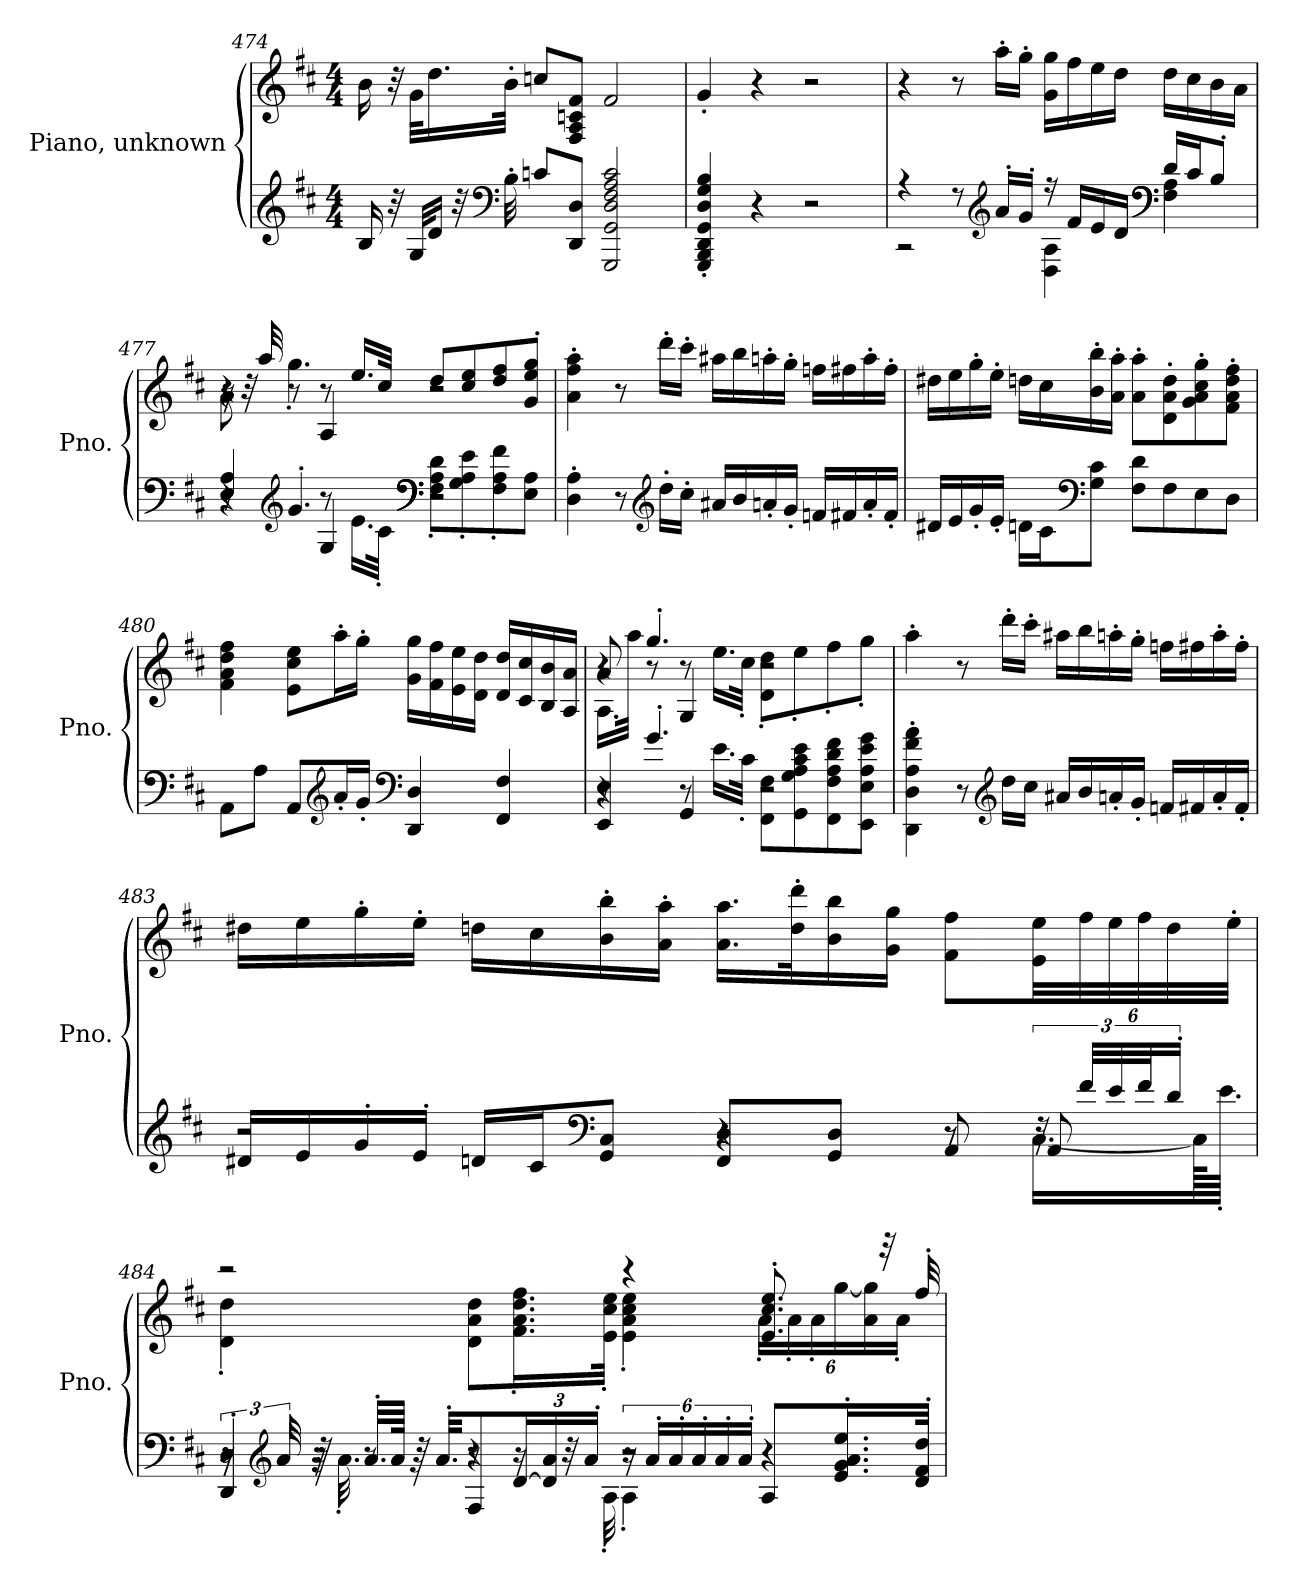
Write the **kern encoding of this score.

**kern	**kern
*part1	*part1
*staff2	*staff1
*I"Piano, unknown	*
*I'Pno.	*
*clefG2	*clefG2
*k[f#c#]	*k[f#c#]
*M4/4	*M4/4
=474	=474
16B/	16b\
32r	32r
32G/KLL	32g\KLL
16d/JJ	16.dd\
32r	.
*clefF4	*
32B'\	32b'\JJk
8cn/L	8ccn/L
8DD/ 8D/J	8F#/ 8A/ 8cn/ 8f#/J
2GGG/ 2GG/ 2D/ 2F#/ 2A/ 2c/	2f#/
!!LO:LB:g=z
=475	=475
4GGG/' 4BBB/' 4DD/' 4GG/' 4D/' 4G/' 4B/'	4g'/
4r	4r
2r	2r
=476	=476
*^	*
4r	2r	4r
8r	.	8r
*clefG2	*	*
16a'/LL	.	16aa'\LL
16g'/JJ	.	16gg'\JJ
16r	4D\ 4A\	16g\ 16gg\LL
16f#/LL	.	16ff#\
16e/	.	16ee\
16d/JJ	.	16dd\JJ
*clefF4	*	*
16d/LL	4F#\ 4A\	16dd\LL
16c#/J	.	16cc#\
8B'/J	.	16b\
.	.	16a\JJ
=477	=477	=477
*	*^	*^
*	*	*	*	*^
8r	4r	4E/ 4A/	16r	8a\	4r
.	.	.	32r	.	.
.	.	.	32aa/	.	.
*clefG2	*	*	*	*	*
4.g'/	.	.	8r	4.gg'\	.
.	8r	4G/	8r	.	4A/
.	16.e\LL	.	16.ee/LL	.	.
.	32c#'\JJk	.	32cc#/JJk	.	.
*clefF4	*	*	*	*	*
2r	8F#\' 8A\' 8d\'L	2r	8dd/L	2r	2r
.	8G\' 8A\' 8e\'	.	8cc#/ 8ee/	.	.
.	8F#\' 8A\' 8f#\'	.	8dd/ 8ff#/	.	.
.	8E\ 8A\J	.	8g/' 8ee/' 8gg/'J	.	.
*v	*v	*v	*	*	*
*	*v	*v	*v
!!LO:LB:g=z
=478	=478
4D\' 4A\'	4a\' 4ff#\' 4aa\'
8r	8r
*clefG2	*
16dd'\LL	16ddd'\LL
16cc#'\JJ	16ccc#'\JJ
16a#X/LL	16aa#X\LL
16b/	16bb\
16an'/	16aan'\
16g'/JJ	16gg'\JJ
16fn/LL	16ffn\LL
16f#X/	16ff#X\
16a'/	16aa'\
16f#'/JJ	16ff#'\JJ
=479	=479
16d#X/LL	16dd#X\LL
16e/	16ee\
16g'/	16gg'\
16e'/JJ	16ee'\JJ
16dn\LL	16ddn\LL
16c#\J	16cc#\
*clefF4	*
8G\ 8c#\J	16b\' 16bb\'
.	16a\' 16aa\'JJ
8F#\ 8d\L	8a\' 8aa\'L
8F#\	8d\' 8a\' 8dd\'
8E\	8g\' 8a\' 8cc#\' 8gg\'
8D\J	8f#\' 8a\' 8dd\' 8ff#\'J
!!LO:LB:g=z
=480	=480
8AA\L	4f#\ 4a\ 4dd\ 4ff#\
8A\J	.
8AA/L	8e\ 8cc#\ 8ee\L
*clefG2	*
16a'/L	16aa'\L
16g'/JJ	16gg'\JJ
*clefF4	*
4DD/ 4D/	16g\ 16gg\LL
.	16f#\ 16ff#\
.	16e\ 16ee\
.	16d\ 16dd\JJ
4FF#/ 4F#/	16d/ 16dd/LL
.	16c#/ 16cc#/
.	16B/ 16b/
.	16A/ 16a/JJ
=481	=481
*^	*^
*	*^	*	*^
8r	4r	4EE/ 4E/	8a/	16.A\LL	4r
.	.	.	.	32aa\JJk	.
4.g'/	.	.	4.gg'/	8r	.
.	8r	4GG/	.	8r	4G/
.	16.e\LL	.	.	16.ee\LL	.
.	32c#'\JJk	.	.	32cc#'\JJk	.
2r	8FF#\ 8F#\L	2r	2r	8d\' 8dd\'L	2r
.	8GG\ 8G\ 8A\ 8c#\ 8e\	.	.	8ee'\	.
.	8FF#\ 8F#\ 8A\ 8d\ 8f#\	.	.	8ff#'\	.
.	8EE\ 8E\ 8A\ 8e\ 8g\J	.	.	8gg'\J	.
*v	*v	*v	*	*	*
*	*v	*v	*v
!!LO:PB:g=z
=482	=482
4DD\' 4D\' 4A\' 4f#\' 4a\'	4aa'\
8r	8r
*clefG2	*
16dd\LL	16ddd'\LL
16cc#\JJ	16ccc#'\JJ
16a#X/LL	16aa#X\LL
16b/	16bb\
16an'/	16aan'\
16g'/JJ	16gg'\JJ
16fn/LL	16ffn\LL
16f#X/	16ff#X\
16a'/	16aa'\
16f#'/JJ	16ff#'\JJ
!!LO:LB:g=z
=483	=483
*^	*
*	*^	*
16d#X/LL	2r	2r	16dd#X\LL
16e/	.	.	16ee\
16g'/	.	.	16gg'\
16e'/JJ	.	.	16ee'\JJ
16dn/LL	.	.	16ddn\LL
16c#/J	.	.	16cc#\
*clefF4	*	*	*
8GG/ 8C#/J	.	.	16b\' 16bb\'
.	.	.	16a\' 16aa\'JJ
8FF#/ 8D/L	4r	4r	16.a\ 16.aa\LL
.	.	.	32dd\' 32ddd\'K
8GG/ 8D/J	.	.	16b\ 16bb\
.	.	.	16g\ 16gg\JJ
8AA/	8r	8r	8f#\ 8ff#\L
*	*	*	*Xbrackettup
48r	[16.C#\LL	8AA/	48e\ 48ee\LL
48f#/LLL	.	.	48ff#\
48e/	.	.	48ee\
48f#/J	.	.	48ff#\
24d'/JJ	.	.	48dd\
.	128C#\KLL]	.	.
.	64.e'\JJJJ	.	.
.	.	.	48ee'\JJJ
!!LO:LB:g=z
=484	=484	=484	=484
*	*	*	*^
24r	16r	4DD/' 4D/'	2r	4d\' 4dd\'
*clefG2	*	*	*	*
48a/	.	.	.	.
16r	64r	.	.	.
.	32.a'\	.	.	.
32.a'/LLL	8r	.	.	.
64a/JJJk	.	.	.	.
64r	.	.	.	.
32.a'/KKL	.	.	.	.
8F#/	8r	4r	.	8d\ 8a\ 8dd\L
*Xbrackettup	*	*	*	*
[24d/L	16r	.	.	16.f#\' 16.a\' 16.dd\' 16.ff#\'L
24d/] 24a/	.	.	.	.
.	32r	.	.	.
24a'/JJ	.	.	.	.
.	32A'\	.	.	32e\' 32cc#\' 32ee\'JJk
*brackettup	*	*	*	*
24r	4A'\	2r	4r	4e\' 4a\' 4cc#\' 4ee\'
24a'/LL	.	.	.	.
24a'/	.	.	.	.
*Xbrackettup	*	*	*	*
24a'/	.	.	.	.
24a'/	.	.	.	.
24a'/JJ	.	.	.	.
8A/L	4r	.	8.e/' 8.cc#/' 8.ee/'	24a'\LL
.	.	.	.	24a'\
.	.	.	.	24a'\
16.e/' 16.g/' 16.a/' 16.ee/'L	.	.	.	[24gg\
.	.	.	.	24a\ 24gg\]
.	.	.	32r	.
.	.	.	.	24a'\JJ
32d/' 32f#/' 32dd/'JJk	.	.	32ff#'/	.
*v	*v	*v	*	*
*	*v	*v
=	=
*-	*-
